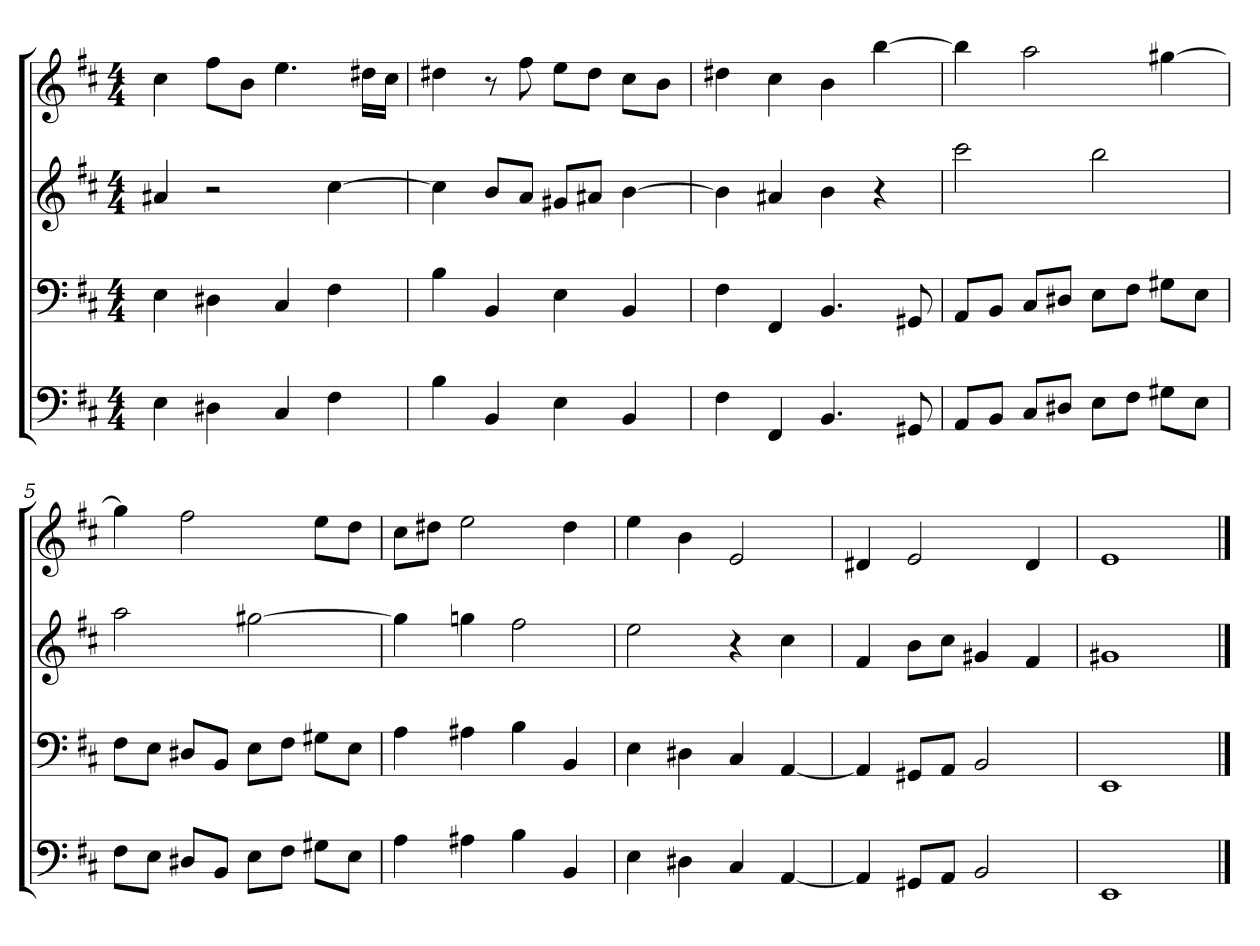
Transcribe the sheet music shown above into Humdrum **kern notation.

**kern	**kern	**kern	**kern
*part4	*part3	*part2	*part1
*staff4	*staff3	*staff2	*staff1
*k[f#c#]	*k[f#c#]	*k[f#c#]	*k[f#c#]
*b:	*b:	*b:	*b:
*M4/4	*M4/4	*M4/4	*M4/4
=1	=1	=1	=1
4E	4E	4a#X	4cc#
4D#X	4D#X	2r	8ff#L
.	.	.	8bJ
4C#	4C#	.	4.ee
4F#	4F#	[4cc#	.
.	.	.	16dd#XLL
.	.	.	16cc#JJ
=2	=2	=2	=2
4B	4B	4cc#]	4dd#X
4BB	4BB	8bL	8r
.	.	8aJ	8ff#
4E	4E	8g#XL	8eeL
.	.	8a#XJ	8dd#J
4BB	4BB	[4b	8cc#L
.	.	.	8bJ
=3	=3	=3	=3
4F#	4F#	4b]	4dd#X
4FF#	4FF#	4a#X	4cc#
4.BB	4.BB	4b	4b
.	.	4r	[4bb
8GG#X	8GG#X	.	.
=4	=4	=4	=4
8AAL	8AAL	2ccc#	4bb]
8BBJ	8BBJ	.	.
8C#L	8C#L	.	2aa
8D#XJ	8D#XJ	.	.
8EL	8EL	2bb	.
8F#J	8F#J	.	.
8G#XL	8G#XL	.	[4gg#X
8EJ	8EJ	.	.
=5	=5	=5	=5
8F#L	8F#L	2aa	4gg#]
8EJ	8EJ	.	.
8D#XL	8D#XL	.	2ff#
8BBJ	8BBJ	.	.
8EL	8EL	[2gg#X	.
8F#J	8F#J	.	.
8G#XL	8G#XL	.	8eeL
8EJ	8EJ	.	8ddJ
=6	=6	=6	=6
4A	4A	4gg#]	8cc#L
.	.	.	8dd#XJ
4A#X	4A#X	4ggn	2ee
4B	4B	2ff#	.
4BB	4BB	.	4dd#
=7	=7	=7	=7
4E	4E	2ee	4ee
4D#X	4D#X	.	4b
4C#	4C#	4r	2e
[4AA	[4AA	4cc#	.
=8	=8	=8	=8
4AA]	4AA]	4f#	4d#X
8GG#XL	8GG#XL	8bL	2e
8AAJ	8AAJ	8cc#J	.
2BB	2BB	4g#X	.
.	.	4f#	4d#
=9	=9	=9	=9
1EE	1EE	1g#X	1e
==	==	==	==
*-	*-	*-	*-
